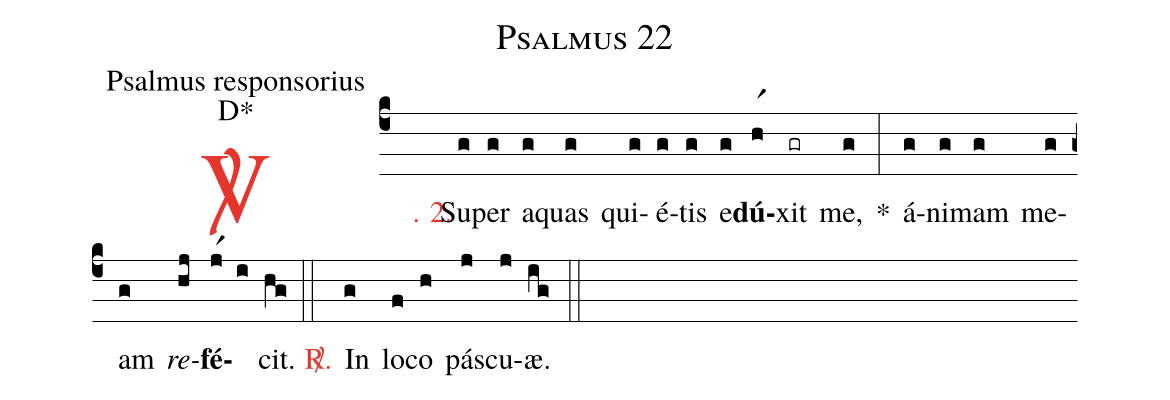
name: Psalmus 22;
office-part: Psalmus responsorius;
mode: D\GreStar;
%%
(c4)

<c><sp>V/</sp>. 2.</c>() Su(g)per(g) a(g)quas(g) qui(g)é(g)tis(g)  e(g)<b>dú</b>(hr1)xit(gr) me,(g) *(:) á(g)ni(g)mam(g) me(g)am(g) <i>re</i>(hj)<b>fé</b>(jr1 i)cit.(hg)

(::)

<nlba><c><sp>R/</sp>.</c>() In</nlba>(g) lo(f)co(h) pás(j)cu(j)æ.(ig)

(::)
